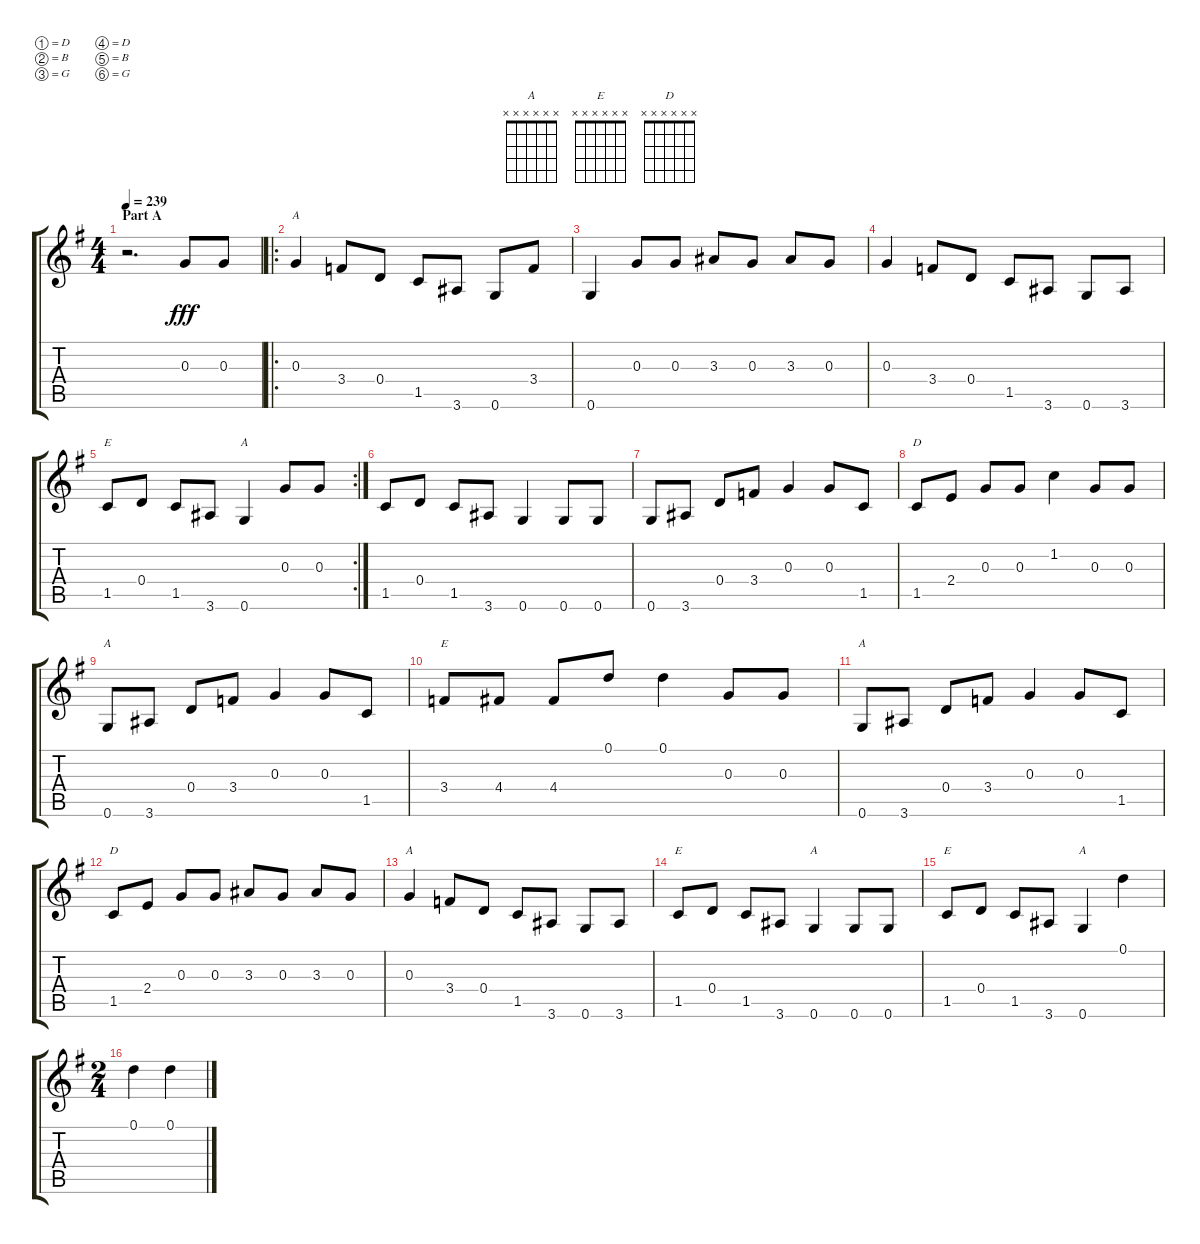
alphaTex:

\bracketExtendMode groupsimilarinstruments
\singleTrackTrackNamePolicy hidden
\multiTrackTrackNamePolicy hidden
\firstSystemTrackNameOrientation horizontal
\otherSystemsTrackNameOrientation horizontal
\track ("Dobro" "Dobro") {instrument acousticguitarsteel}
\staff {score tabs}
\tuning (D4 B3 G3 D3 B2 G2)
\chord ("A" x x x x x x)
\chord ("E" x x x x x x)
\chord ("D" x x x x x x)
\ts (4 4)
\section ("" "Part A")
\tempo 239
\clef g2
\ks g
r.2{d dy fff instrument acousticguitarsteel} 0.3.8 0.3.8 |
\ro
0.3.4{ch "A"} 3.4.8 0.4.8 1.5.8 3.6.8 0.6.8 3.4.8 |
0.6.4 0.3.8 0.3.8 3.3.8 0.3.8 3.3.8 0.3.8 |
0.3.4 3.4.8 0.4.8 1.5.8 3.6.8 0.6.8 3.6.8 |
\rc 2
1.5.8{ch "E"} 0.4.8 1.5.8 3.6.8 0.6.4{ch "A"} 0.3.8 0.3.8 |
1.5.8 0.4.8 1.5.8 3.6.8 0.6.4 0.6.8 0.6.8 |
0.6.8 3.6.8 0.4.8 3.4.8 0.3.4 0.3.8 1.5.8 |
1.5.8{ch "D"} 2.4.8 0.3.8 0.3.8 1.2.4 0.3.8 0.3.8 |
0.6.8{ch "A"} 3.6.8 0.4.8 3.4.8 0.3.4 0.3.8 1.5.8 |
3.4.8{ch "E"} 4.4.8 4.4.8 0.1.8 0.1.4 0.3.8 0.3.8 |
0.6.8{ch "A"} 3.6.8 0.4.8 3.4.8 0.3.4 0.3.8 1.5.8 |
1.5.8{ch "D"} 2.4.8 0.3.8 0.3.8 3.3.8 0.3.8 3.3.8 0.3.8 |
0.3.4{ch "A"} 3.4.8 0.4.8 1.5.8 3.6.8 0.6.8 3.6.8 |
1.5.8{ch "E"} 0.4.8 1.5.8 3.6.8 0.6.4{ch "A"} 0.6.8 0.6.8 |
1.5.8{ch "E"} 0.4.8 1.5.8 3.6.8 0.6.4{ch "A"} 0.1.4 |
\ts (2 4)
0.1.4 0.1.4
